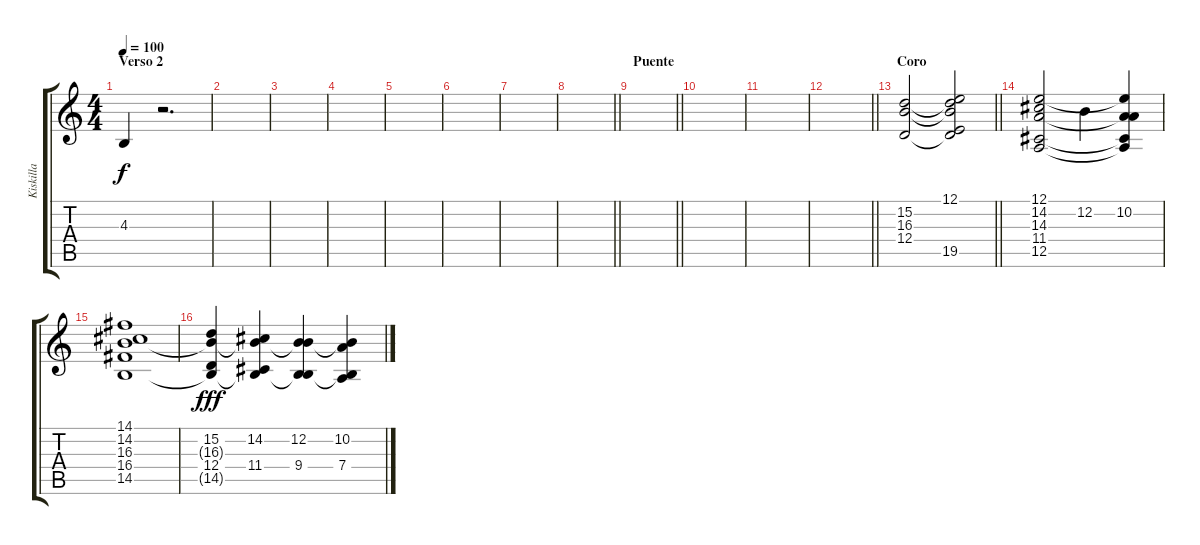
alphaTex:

\track ("Kiskilla" "Kiskilla") {instrument churchorgan}
\staff {score tabs}
\tuning (E4 B3 G3 D3 A2 E2) {hide}
\ts (4 4)
\section ("" "Verso 2")
\tempo 100
\clef g2
\ks c
4.3{t}.4{dy f} r.2{d} |
|
|
|
|
|
|
\barLineRight lightlight
|
\section ("" "Puente")
\barLineRight lightlight
|
|
|
\barLineRight lightlight
|
\section ("" "Coro")
\barLineRight lightlight
(15.2 16.3 12.4).2{volume 16 instrument stringensemble2} (12.1 15.2{t} 16.3{t} 12.4{t} 19.5).2 |
(12.1 14.2 14.3 11.4 12.5).2 12.2.4 (12.1{t} 10.2 14.3{t} 11.4{t} 12.5{t}).4 |
(14.1 14.2 16.3 16.4 14.5).1 |
(15.2 16.3{t} 12.4 14.5{t}).4{dy fff} (14.2 16.3{t} 11.4 14.5{t}).4 (12.2 16.3{t} 9.4 14.5{t}).4 (10.2 16.3{t} 7.4 14.5{t}).4
